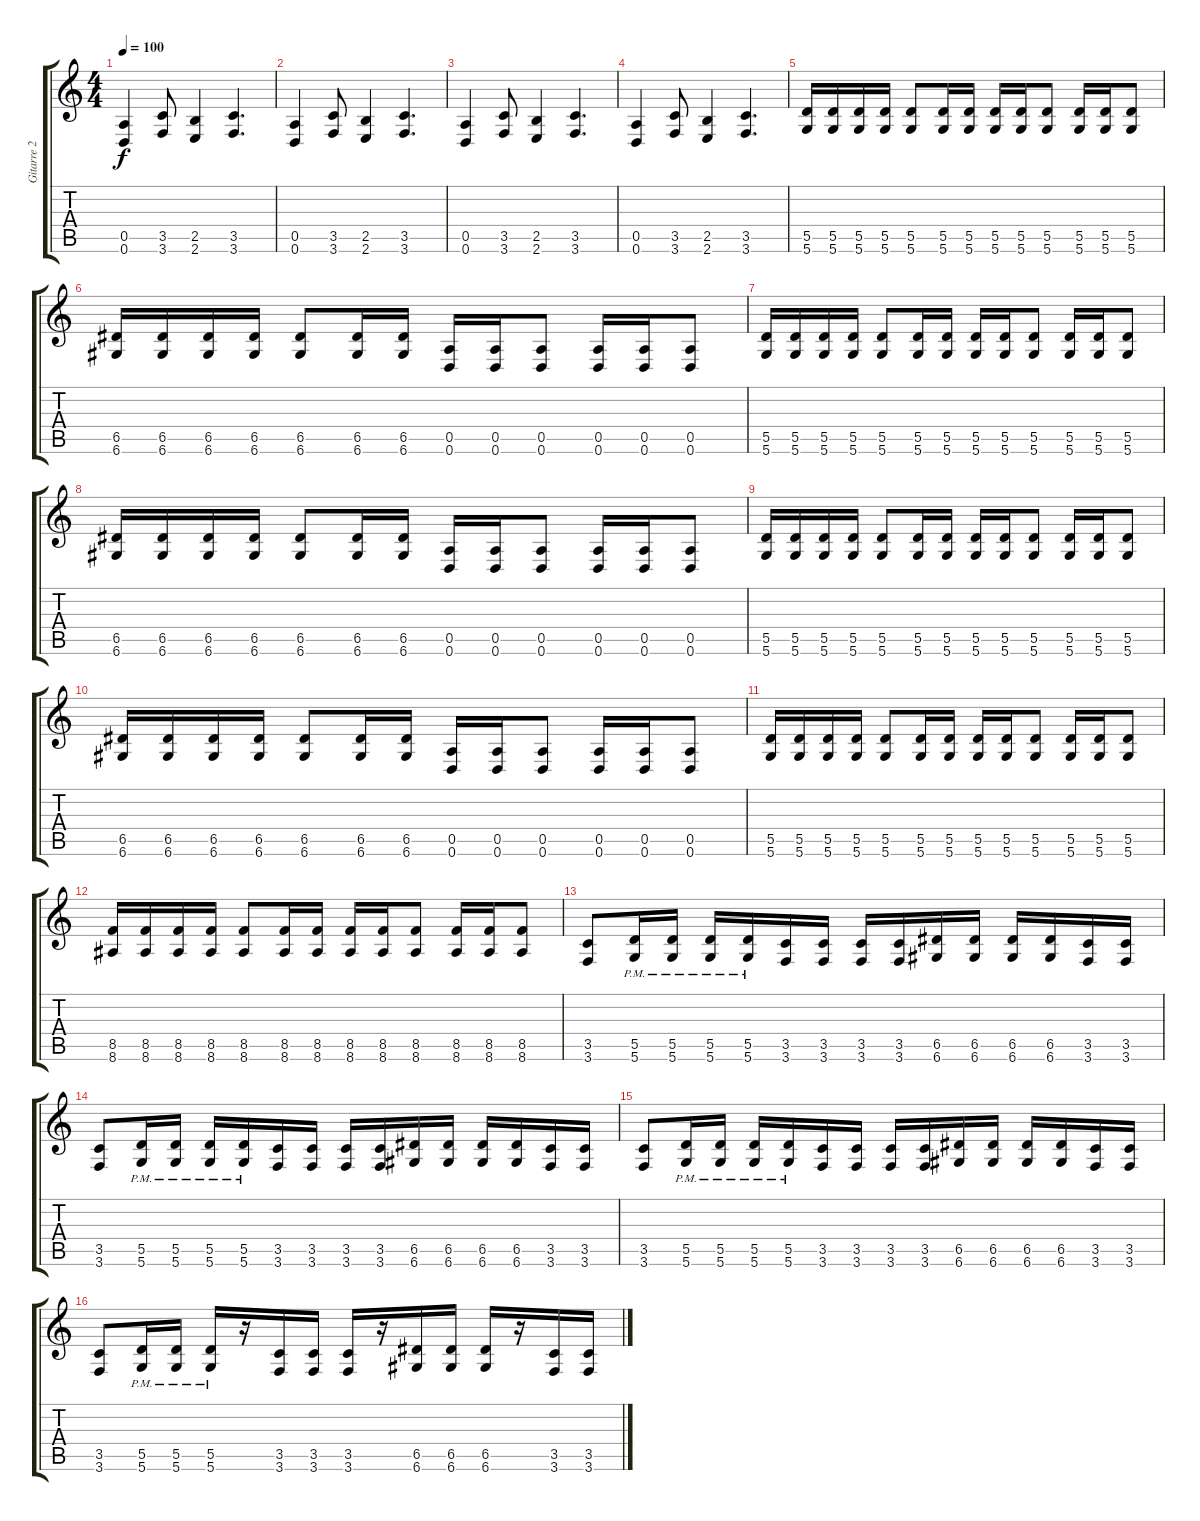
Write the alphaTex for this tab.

\track ("Gitarre 2" "Gitarre 2") {instrument overdrivenguitar}
\staff {score tabs}
\tuning (E4 B3 G3 D3 A2 D2) {hide}
\ts (4 4)
\tempo 100
\clef g2
\ks c
(0.5 0.6).4{dy f} (3.5 3.6).8 (2.5 2.6).4 (3.5 3.6).4{d} |
(0.5 0.6).4 (3.5 3.6).8 (2.5 2.6).4 (3.5 3.6).4{d} |
(0.5 0.6).4 (3.5 3.6).8 (2.5 2.6).4 (3.5 3.6).4{d} |
(0.5 0.6).4 (3.5 3.6).8 (2.5 2.6).4 (3.5 3.6).4{d} |
(5.5 5.6).16 (5.5 5.6).16 (5.5 5.6).16 (5.5 5.6).16 (5.5 5.6).8 (5.5 5.6).16 (5.5 5.6).16 (5.5 5.6).16 (5.5 5.6).16 (5.5 5.6).8 (5.5 5.6).16 (5.5 5.6).16 (5.5 5.6).8 |
(6.5 6.6).16 (6.5 6.6).16 (6.5 6.6).16 (6.5 6.6).16 (6.5 6.6).8 (6.5 6.6).16 (6.5 6.6).16 (0.5 0.6).16 (0.5 0.6).16 (0.5 0.6).8 (0.5 0.6).16 (0.5 0.6).16 (0.5 0.6).8 |
(5.5 5.6).16 (5.5 5.6).16 (5.5 5.6).16 (5.5 5.6).16 (5.5 5.6).8 (5.5 5.6).16 (5.5 5.6).16 (5.5 5.6).16 (5.5 5.6).16 (5.5 5.6).8 (5.5 5.6).16 (5.5 5.6).16 (5.5 5.6).8 |
(6.5 6.6).16 (6.5 6.6).16 (6.5 6.6).16 (6.5 6.6).16 (6.5 6.6).8 (6.5 6.6).16 (6.5 6.6).16 (0.5 0.6).16 (0.5 0.6).16 (0.5 0.6).8 (0.5 0.6).16 (0.5 0.6).16 (0.5 0.6).8 |
(5.5 5.6).16 (5.5 5.6).16 (5.5 5.6).16 (5.5 5.6).16 (5.5 5.6).8 (5.5 5.6).16 (5.5 5.6).16 (5.5 5.6).16 (5.5 5.6).16 (5.5 5.6).8 (5.5 5.6).16 (5.5 5.6).16 (5.5 5.6).8 |
(6.5 6.6).16 (6.5 6.6).16 (6.5 6.6).16 (6.5 6.6).16 (6.5 6.6).8 (6.5 6.6).16 (6.5 6.6).16 (0.5 0.6).16 (0.5 0.6).16 (0.5 0.6).8 (0.5 0.6).16 (0.5 0.6).16 (0.5 0.6).8 |
(5.5 5.6).16 (5.5 5.6).16 (5.5 5.6).16 (5.5 5.6).16 (5.5 5.6).8 (5.5 5.6).16 (5.5 5.6).16 (5.5 5.6).16 (5.5 5.6).16 (5.5 5.6).8 (5.5 5.6).16 (5.5 5.6).16 (5.5 5.6).8 |
(8.5 8.6).16 (8.5 8.6).16 (8.5 8.6).16 (8.5 8.6).16 (8.5 8.6).8 (8.5 8.6).16 (8.5 8.6).16 (8.5 8.6).16 (8.5 8.6).16 (8.5 8.6).8 (8.5 8.6).16 (8.5 8.6).16 (8.5 8.6).8 |
(3.5 3.6).8 (5.5{pm} 5.6{pm}).16 (5.5{pm} 5.6{pm}).16 (5.5{pm} 5.6{pm}).16 (5.5{pm} 5.6{pm}).16 (3.5 3.6).16 (3.5 3.6).16 (3.5 3.6).16 (3.5 3.6).16 (6.5 6.6).16 (6.5 6.6).16 (6.5 6.6).16 (6.5 6.6).16 (3.5 3.6).16 (3.5 3.6).16 |
(3.5 3.6).8 (5.5{pm} 5.6{pm}).16 (5.5{pm} 5.6{pm}).16 (5.5{pm} 5.6{pm}).16 (5.5{pm} 5.6{pm}).16 (3.5 3.6).16 (3.5 3.6).16 (3.5 3.6).16 (3.5 3.6).16 (6.5 6.6).16 (6.5 6.6).16 (6.5 6.6).16 (6.5 6.6).16 (3.5 3.6).16 (3.5 3.6).16 |
(3.5 3.6).8 (5.5{pm} 5.6{pm}).16 (5.5{pm} 5.6{pm}).16 (5.5{pm} 5.6{pm}).16 (5.5{pm} 5.6{pm}).16 (3.5 3.6).16 (3.5 3.6).16 (3.5 3.6).16 (3.5 3.6).16 (6.5 6.6).16 (6.5 6.6).16 (6.5 6.6).16 (6.5 6.6).16 (3.5 3.6).16 (3.5 3.6).16 |
(3.5 3.6).8 (5.5{pm} 5.6{pm}).16 (5.5{pm} 5.6{pm}).16 (5.5{pm} 5.6{pm}).16 r.16 (3.5 3.6).16 (3.5 3.6).16 (3.5 3.6).16 r.16 (6.5 6.6).16 (6.5 6.6).16 (6.5 6.6).16 r.16 (3.5 3.6).16 (3.5 3.6).16
